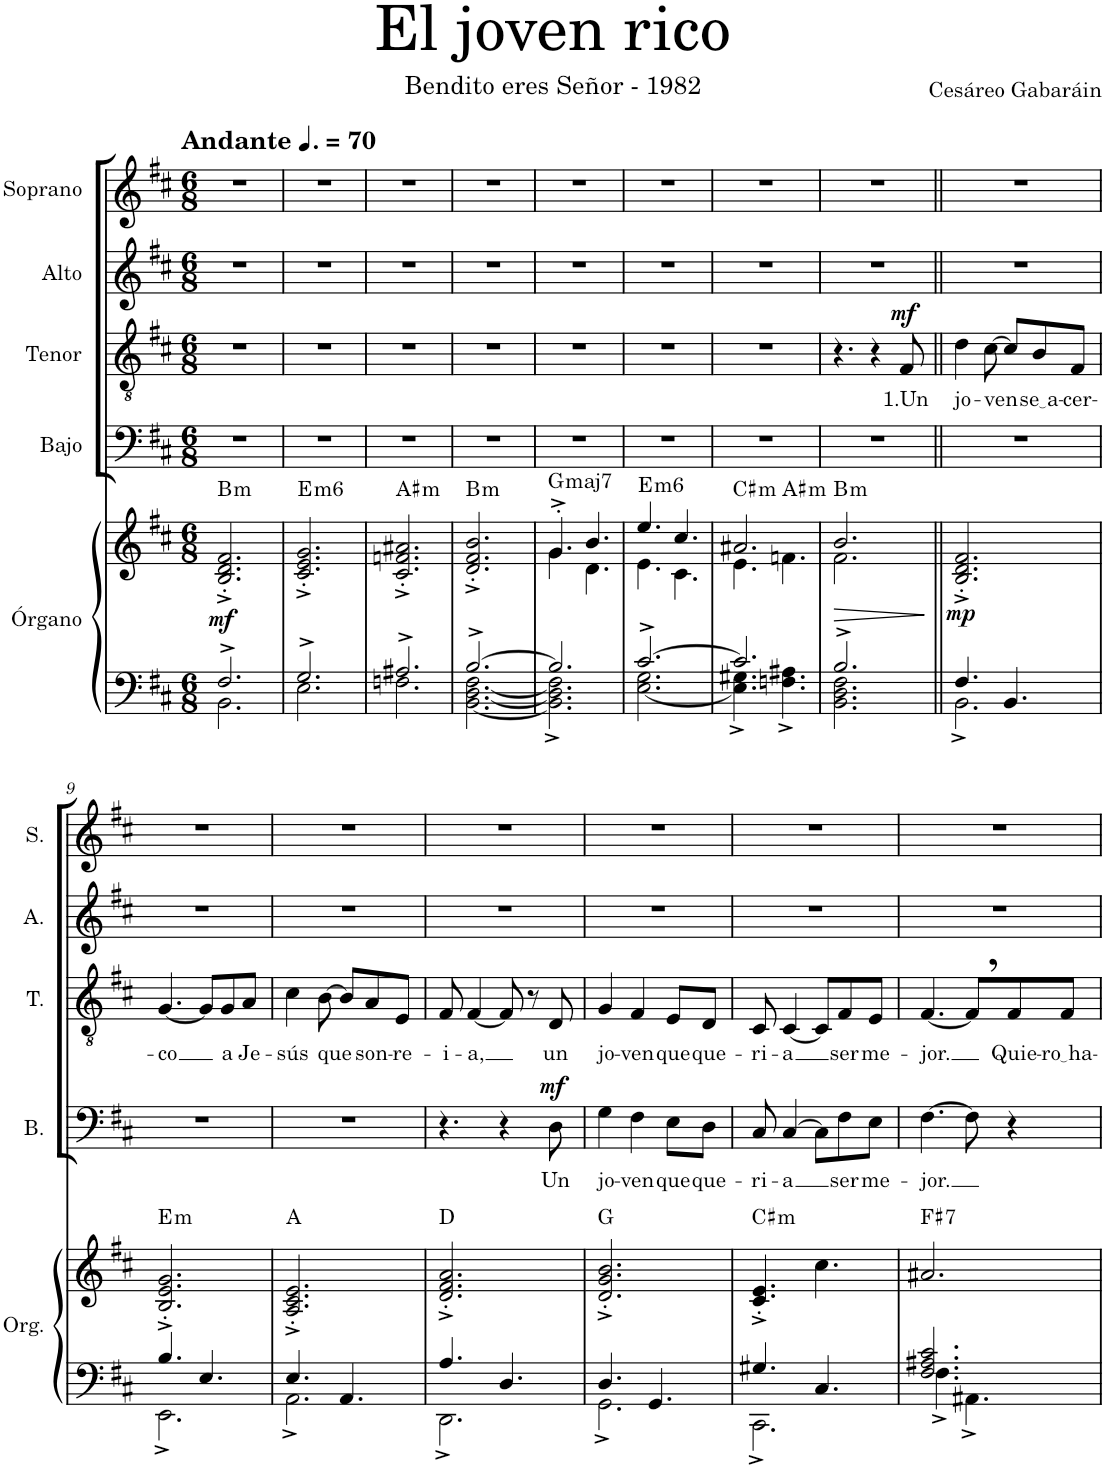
**kern	**kern	**dynam	**harte	**kern	**text	**dynam	**kern	**text	**dynam	**kern	**kern
*part5	*part5	*part5	*part5	*part4	*part4	*part4	*part3	*part3	*part3	*part2	*part1
*staff6	*staff5	*staff5/6	*	*staff4	*staff4	*staff4	*staff3	*staff3	*staff3	*staff2	*staff1
*I"Órgano	*	*	*	*I"Bajo	*	*	*I"Tenor	*	*	*I"Alto	*I"Soprano
*	*	*	*	*I'B.	*	*	*I'T.	*	*	*I'A.	*I'S.
*clefF4	*clefG2	*	*	*clefF4	*	*	*clefGv2	*	*	*clefG2	*clefG2
*k[f#c#]	*k[f#c#]	*	*	*k[f#c#]	*	*	*k[f#c#]	*	*	*k[f#c#]	*k[f#c#]
*M6/8	*M6/8	*	*	*M6/8	*	*	*M6/8	*	*	*M6/8	*M6/8
*MM105	*MM105	*	*	*MM105	*	*	*MM105	*	*	*MM105	*MM105
=	=	=	=	=	=	=	=	=	=	=	=
*^	*	*	*	*	*	*	*	*	*	*	*
!	!	!	!	!	!	!	!	!	!	!	!	!LO:TX:a:B:t=Andante
!	!	!	!LO:DY:b	!LO:H:kt=m	!	!	!	!	!	!	!	!
2.F#^/	2.BB\	2.B/'^ 2.d/'^ 2.f#/'^	mf	B:min	2.r	.	.	2.r	.	.	2.r	2.r
=1	=1	=1	=1	=1	=1	=1	=1	=1	=1	=1	=1	=1
!	!	!	!	!LO:H:kt=m6	!	!	!	!	!	!	!	!
2.G^/	2.E\	2.c#/'^ 2.e/'^ 2.g/'^	.	E:min6	2.r	.	.	2.r	.	.	2.r	2.r
=2	=2	=2	=2	=2	=2	=2	=2	=2	=2	=2	=2	=2
!	!	!	!	!LO:H:kt=m	!	!	!	!	!	!	!	!
2.A#X^/	2.Fn\	2.c#/'^ 2.fn/'^ 2.a#X/'^	.	A#:min	2.r	.	.	2.r	.	.	2.r	2.r
=3	=3	=3	=3	=3	=3	=3	=3	=3	=3	=3	=3	=3
!	!	!	!	!LO:H:kt=m	!	!	!	!	!	!	!	!
[2.B^/	[2.BB\ [2.D\ [2.F#\	2.d/'^ 2.f#/'^ 2.b/'^	.	B:min	2.r	.	.	2.r	.	.	2.r	2.r
=4	=4	=4	=4	=4	=4	=4	=4	=4	=4	=4	=4	=4
*	*	*^	*	*	*	*	*	*	*	*	*	*
!	!	!	!	!	!LO:H:kt=maj7	!	!	!	!	!	!	!	!
2.B/]	2.BB\]^ 2.D\]^ 2.F#\]^	4.g'^/	4.g\	.	G:maj7	2.r	.	.	2.r	.	.	2.r	2.r
.	.	4.b/	4.d\	.	.	.	.	.	.	.	.	.	.
=5	=5	=5	=5	=5	=5	=5	=5	=5	=5	=5	=5	=5	=5
!	!	!	!	!	!LO:H:kt=m6	!	!	!	!	!	!	!	!
[2.c#^/	[2.E\ 2.G\	4.ee/	4.e\	.	E:min6	2.r	.	.	2.r	.	.	2.r	2.r
.	.	4.cc#/	4.c#\	.	.	.	.	.	.	.	.	.	.
=6	=6	=6	=6	=6	=6	=6	=6	=6	=6	=6	=6	=6	=6
!	!	!	!	!	!LO:H:kt=m	!	!	!	!	!	!	!	!
2.c#/]	4.E\]^ 4.G#X\^	2.a#X/	4.e\	.	C#:min	2.r	.	.	2.r	.	.	2.r	2.r
!	!	!	!	!	!LO:H:kt=m	!	!	!	!	!	!	!	!
.	4.Fn\^ 4.A#X\^	.	4.fn\	.	A#:min	.	.	.	.	.	.	.	.
=7	=7	=7	=7	=7	=7	=7	=7	=7	=7	=7	=7	=7	=7
!	!	!	!	!LO:HP:b	!LO:H:kt=m	!	!	!	!	!	!	!	!
2.B^/	2.BB\ 2.D\ 2.F#\	2.b/	2.f#\	>	B:min	2.r	.	.	4.r	.	.	2.r	2.r
.	.	.	.	.	.	.	.	.	4r	.	.	.	.
!	!	!	!	!	!	!	!	!	!	!LO:LY:b	!LO:DY:a	!	!
.	.	.	.	.	.	.	.	.	8F#/	1.Un	mf	.	.
*v	*v	*	*	*	*	*	*	*	*	*	*	*	*
*	*v	*v	*	*	*	*	*	*	*	*	*	*
.	.	]	.	.	.	.	.	.	.	.	.
=8||	=8||	=8||	=8||	=8||	=8||	=8||	=8||	=8||	=8||	=8||	=8||
*^	*	*	*	*	*	*	*	*	*	*	*
!	!	!	!LO:DY:b	!	!	!	!	!	!LO:LY:b	!	!	!
4.F#/	2.BB^\	2.B/'^ 2.d/'^ 2.f#/'^	mp	.	2.r	.	.	4d\	jo-	.	2.r	2.r
!	!	!	!	!	!	!	!	!	!LO:LY:b	!	!	!
.	.	.	.	.	.	.	.	[8c#\	-ven	.	.	.
4.BB/	.	.	.	.	.	.	.	8c#/L]	.	.	.	.
!	!	!	!	!	!	!	!	!	!LO:LY:b	!	!	!
.	.	.	.	.	.	.	.	8B/	se a	.	.	.
!	!	!	!	!	!	!	!	!	!LO:LY:b	!	!	!
.	.	.	.	.	.	.	.	8F#/J	-cer-	.	.	.
!!LO:LB:g=z
=9	=9	=9	=9	=9	=9	=9	=9	=9	=9	=9	=9	=9
!	!	!	!	!LO:H:kt=m	!	!	!	!	!LO:LY:b	!	!	!
4.B/	2.EE^\	2.B/'^ 2.e/'^ 2.g/'^	.	E:min	2.r	.	.	[4.G/	-co	.	2.r	2.r
4.E/	.	.	.	.	.	.	.	8G/L]	.	.	.	.
!	!	!	!	!	!	!	!	!	!LO:LY:b	!	!	!
.	.	.	.	.	.	.	.	8G/	a	.	.	.
!	!	!	!	!	!	!	!	!	!LO:LY:b	!	!	!
.	.	.	.	.	.	.	.	8A/J	Je-	.	.	.
=10	=10	=10	=10	=10	=10	=10	=10	=10	=10	=10	=10	=10
!	!	!	!	!	!	!	!	!	!LO:LY:b	!	!	!
4.E/	2.AA^\	2.A/'^ 2.c#/'^ 2.e/'^	.	A:maj	2.r	.	.	4c#\	-sús	.	2.r	2.r
!	!	!	!	!	!	!	!	!	!LO:LY:b	!	!	!
.	.	.	.	.	.	.	.	[8B\	que	.	.	.
4.AA/	.	.	.	.	.	.	.	8B/L]	.	.	.	.
!	!	!	!	!	!	!	!	!	!LO:LY:b	!	!	!
.	.	.	.	.	.	.	.	8A/	son-	.	.	.
!	!	!	!	!	!	!	!	!	!LO:LY:b	!	!	!
.	.	.	.	.	.	.	.	8E/J	-re-	.	.	.
=11	=11	=11	=11	=11	=11	=11	=11	=11	=11	=11	=11	=11
!	!	!	!	!	!	!	!	!	!LO:LY:b	!	!	!
4.A/	2.DD^\	2.d/'^ 2.f#/'^ 2.a/'^	.	D:maj	4.r	.	.	8F#/	-i-	.	2.r	2.r
!	!	!	!	!	!	!	!	!	!LO:LY:b	!	!	!
.	.	.	.	.	.	.	.	[4F#/	-a,	.	.	.
4.D/	.	.	.	.	4r	.	.	8F#/]	.	.	.	.
.	.	.	.	.	.	.	.	8r	.	.	.	.
!	!	!	!	!	!	!LO:LY:b	!LO:DY:a	!	!LO:LY:b	!	!	!
.	.	.	.	.	8D\	Un	mf	8D/	un	.	.	.
=12	=12	=12	=12	=12	=12	=12	=12	=12	=12	=12	=12	=12
!	!	!	!	!	!	!LO:LY:b	!	!	!LO:LY:b	!	!	!
4.D/	2.GG^\	2.d/'^ 2.g/'^ 2.b/'^	.	G:maj	4G\	jo-	.	4G/	jo-	.	2.r	2.r
!	!	!	!	!	!	!LO:LY:b	!	!	!LO:LY:b	!	!	!
.	.	.	.	.	4F#\	-ven	.	4F#/	-ven	.	.	.
4.GG/	.	.	.	.	.	.	.	.	.	.	.	.
!	!	!	!	!	!	!LO:LY:b	!	!	!LO:LY:b	!	!	!
.	.	.	.	.	8E\L	que	.	8E/L	que	.	.	.
!	!	!	!	!	!	!LO:LY:b	!	!	!LO:LY:b	!	!	!
.	.	.	.	.	8D\J	que-	.	8D/J	que-	.	.	.
=13	=13	=13	=13	=13	=13	=13	=13	=13	=13	=13	=13	=13
!	!	!	!	!LO:H:kt=m	!	!LO:LY:b	!	!	!LO:LY:b	!	!	!
4.G#X/	2.CC#^\	4.c#/^' 4.e/^'	.	C#:min	8C#/	-ri-	.	8C#/	-ri-	.	2.r	2.r
!	!	!	!	!	!	!LO:LY:b	!	!	!LO:LY:b	!	!	!
.	.	.	.	.	[4C#/	-a	.	[4C#/	-a	.	.	.
4.C#/	.	4.cc#\	.	.	8C#\L]	.	.	8C#/L]	.	.	.	.
!	!	!	!	!	!	!LO:LY:b	!	!	!LO:LY:b	!	!	!
.	.	.	.	.	8F#\	ser	.	8F#/	ser	.	.	.
!	!	!	!	!	!	!LO:LY:b	!	!	!LO:LY:b	!	!	!
.	.	.	.	.	8E\J	me-	.	8E/J	me-	.	.	.
=14	=14	=14	=14	=14	=14	=14	=14	=14	=14	=14	=14	=14
!	!	!	!	!LO:H:kt=7	!	!LO:LY:b	!	!	!LO:LY:b	!	!	!
2.F#/ 2.A#X/ 2.c#/	4.F#^\	2.a#X/	.	F#:7	[4.F#\	-jor.	.	[4.F#/	-jor.	.	2.r	2.r
.	4.AA#X^\	.	.	.	8F#\]	.	.	8F#,/L]	.	.	.	.
!	!	!	!	!	!	!	!	!	!LO:LY:b	!	!	!
.	.	.	.	.	4r	.	.	8F#/	Quie-	.	.	.
!	!	!	!	!	!	!	!	!	!LO:LY:b	!	!	!
.	.	.	.	.	.	.	.	8F#/J	ro ha	.	.	.
*v	*v	*	*	*	*	*	*	*	*	*	*	*
=	=	=	=	=	=	=	=	=	=	=	=
*-	*-	*-	*-	*-	*-	*-	*-	*-	*-	*-	*-
